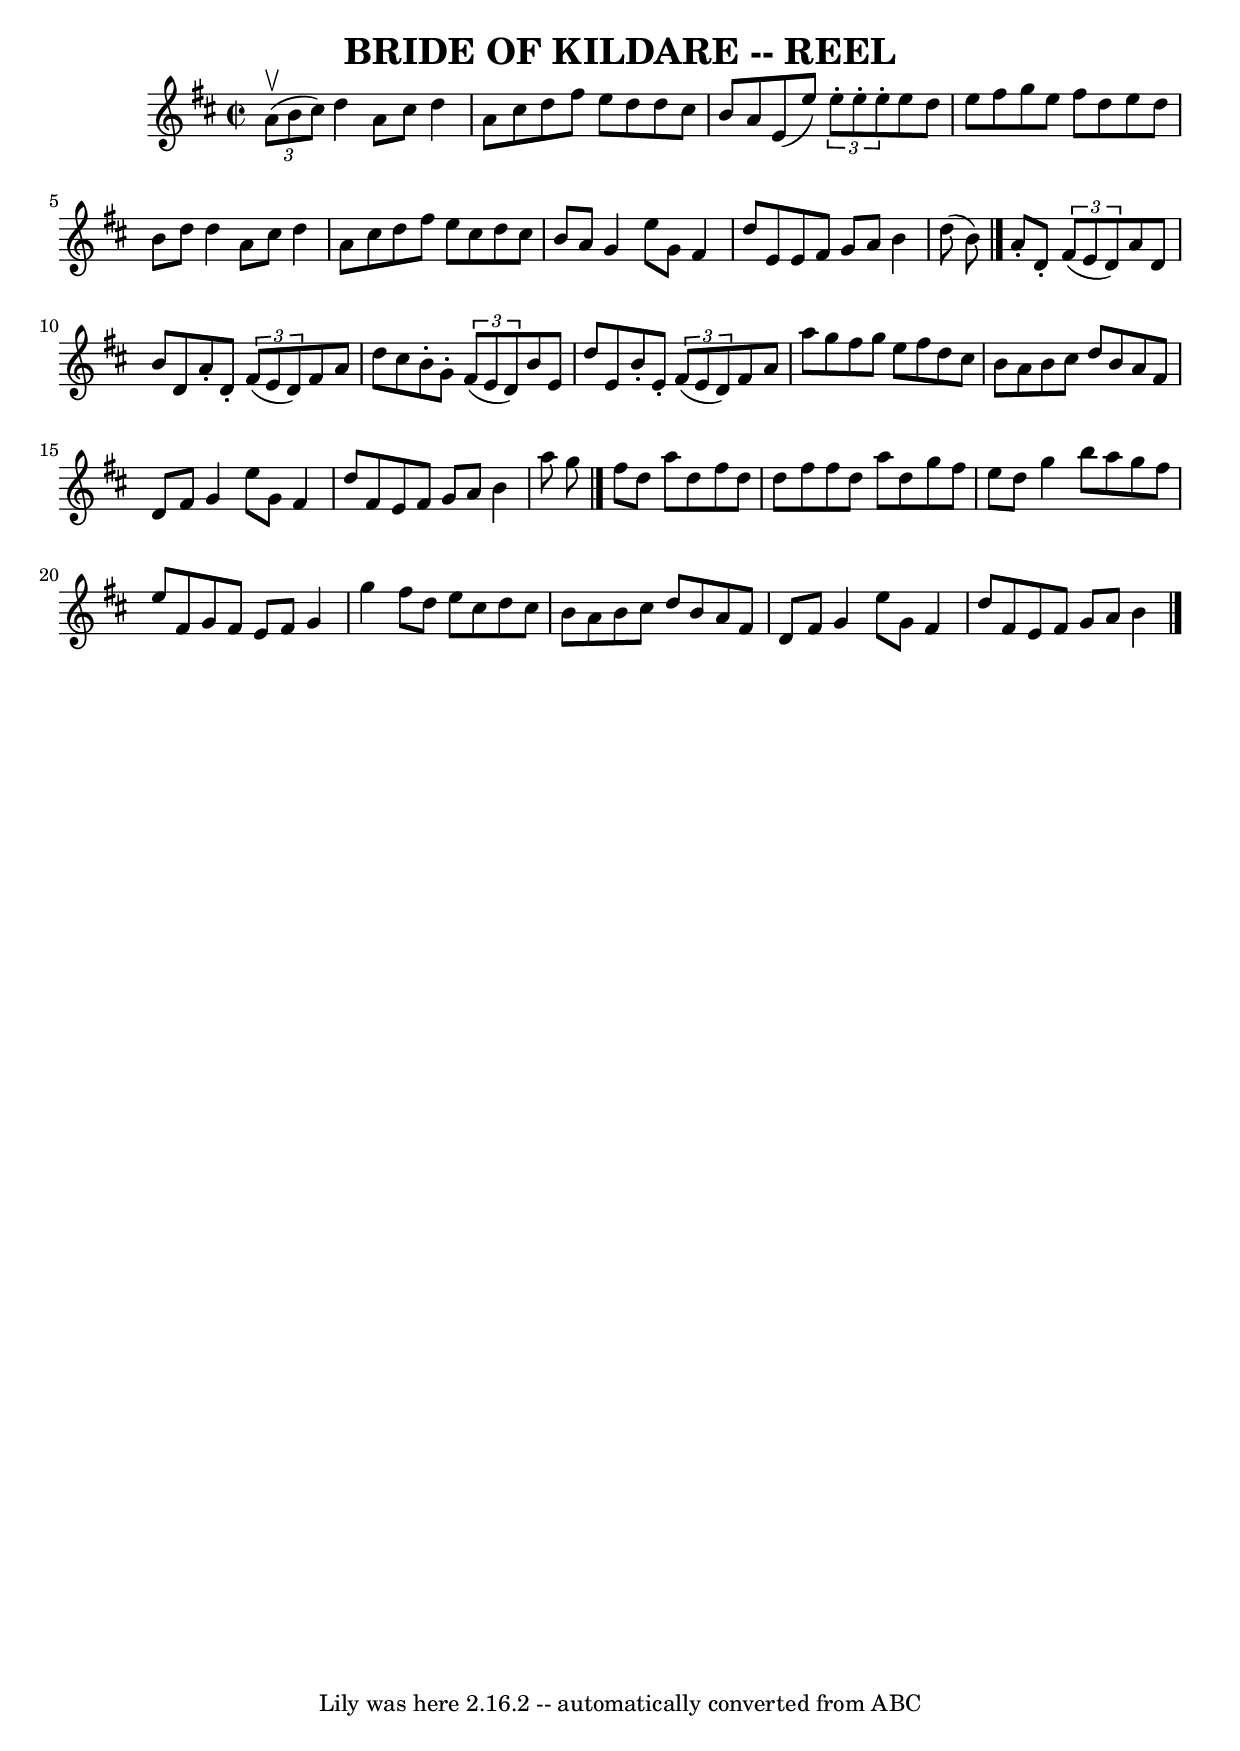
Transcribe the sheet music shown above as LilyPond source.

\version "2.16.2"
\include "Mammoth.ily"
\header {
  %% book = "Ryan's Mammoth Collection of Fiddle Tunes"
  crossRefNumber = "1"
  footnotes = ""
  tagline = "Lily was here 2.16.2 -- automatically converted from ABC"
  title = "BRIDE OF KILDARE -- REEL"

}
voicedefault =  {


  \override Staff.TimeSignature #'style = #'C
  \time 2/2 
  \key d \major
  \times 2/3 { a'8 (^\upbow b'8 cis''8) 
	     }   
  |
  d''4 a'8 cis''8 d''4 a'8 cis''8    |
  d''8  
  fis''8 e''8 d''8 d''8 cis''8 b'8 a'8    |
  e'8 (
  e''8) \times 2/3 { e''8 -. e''8 -. e''8 -. 
		   } e''8 d''8 e''8    
  fis''8    |
  g''8 e''8 fis''8 d''8 e''8 d''8 b'8    
  d''8    |
  d''4 a'8 cis''8 d''4 a'8 cis''8    |
  
  d''8 fis''8 e''8 cis''8 d''8 cis''8 b'8 a'8    |
  
  g'4 e''8 g'8 fis'4 d''8 e'8    |
  e'8 fis'8 g'8   
  a'8 b'4 d''8 (b'8)   \bar "|." a'8 -. d'8 -.   \times 2/3 {  
    fis'8 (e'8 d'8) 
  } a'8 d'8 b'8 d'8    |
  a'8 -.   
  d'8 -.   \times 2/3 { fis'8 (e'8 d'8) 
		      } fis'8 a'8 d''8    
  cis''8    |
  b'8 -. g'8 -.   \times 2/3 { fis'8 (e'8 d'8) 

			     } b'8 e'8 d''8 e'8    |
  b'8 -. e'8 -.   \times 2/3 {   
    fis'8 (e'8 d'8) 
  } fis'8 a'8 a''8 g''8    |
  
  fis''8 g''8 e''8 fis''8 d''8 cis''8 b'8 a'8    |
  
  b'8 cis''8 d''8 b'8 a'8 fis'8 d'8 fis'8    |
  g'4  
  e''8 g'8 fis'4 d''8 fis'8    |
  e'8 fis'8 g'8    
  a'8 b'4 a''8 g''8    \bar "|." fis''8 d''8 a''8 d''8    
  fis''8 d''8 d''8 fis''8    |
  fis''8 d''8 a''8 d''8   
  g''8 fis''8 e''8 d''8    |
  g''4 b''8 a''8 g''8    
  fis''8 e''8 fis'8    |
  g'8 fis'8 e'8 fis'8 g'4    
  g''4    |
  fis''8 d''8 e''8 cis''8 d''8 cis''8 b'8  
  a'8    |
  b'8 cis''8 d''8 b'8 a'8 fis'8 d'8    
  fis'8    |
  g'4 e''8 g'8 fis'4 d''8 fis'8    |
  
  e'8 fis'8 g'8 a'8 b'4    \bar "|."   

}

\score{
  <<

    \context Staff="default"
    {
      \voicedefault 
      
    }

  >>
  \layout {
    
  }
  \midi {
  }

}
